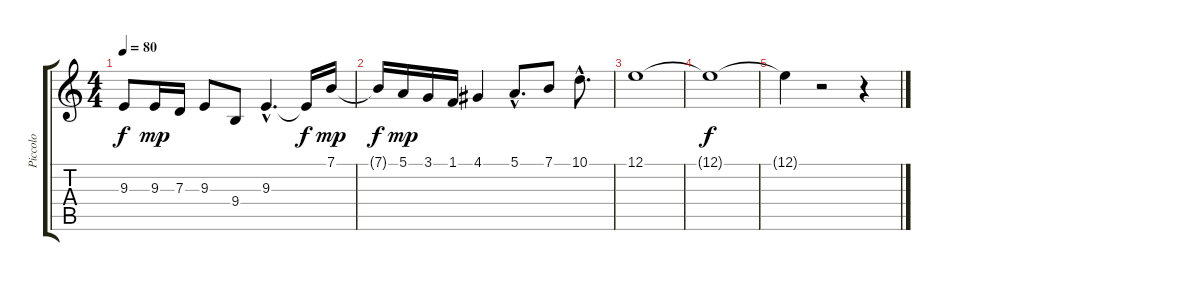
\track ("Piccolo" "Piccolo") {instrument piccolo}
\staff {score tabs}
\tuning (E4 B3 G3 D3 A2 E2) {hide}
\ts (4 4)
\tempo 80
\clef g2
\ks c
9.3{t}.8{dy f} 9.3.16{dy mp} 7.3.16 9.3.8 9.4.8 9.3{hac}.4{d} 9.3{t}.16{dy f} 7.1.16{dy mp} |
7.1{t}.16{dy f} 5.1.16{dy mp} 3.1.16 1.1.16 4.1.4 5.1{hac}.8{d} 7.1.8 10.1{hac}.8{d} |
12.1.1 |
12.1{t}.1{dy f} |
12.1{t}.4 r.2 r.4
